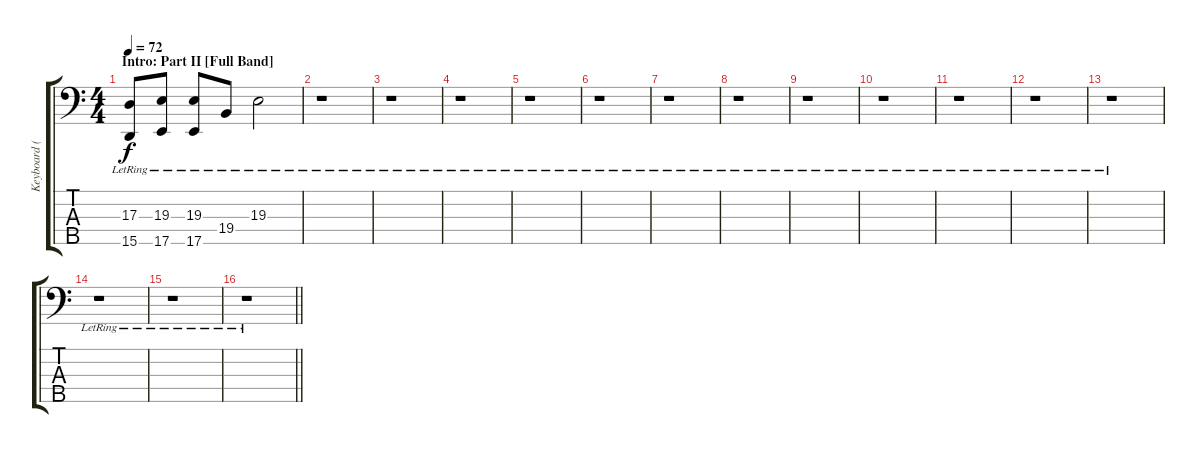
\track ("Keyboard (Piano: Left Hand)" "Keyboard (") {instrument electricgrandpiano}
\staff {score tabs}
\tuning (G2 D2 A1 E1 B0) {hide}
\ts (4 4)
\section ("" "Intro: Part II [Full Band]")
\tempo 72
\clef f4
\ks c
(17.3{lr} 15.5{lr}).8{dy f} (19.3{lr} 17.5{lr}).8 (19.3{lr} 17.5{lr}).8 19.4{lr}.8 19.3{lr}.2 |
r.1 |
r.1 |
r.1 |
r.1 |
r.1 |
r.1 |
r.1 |
r.1 |
r.1 |
r.1 |
r.1 |
r.1 |
r.1 |
r.1 |
\barLineRight lightlight
r.1
